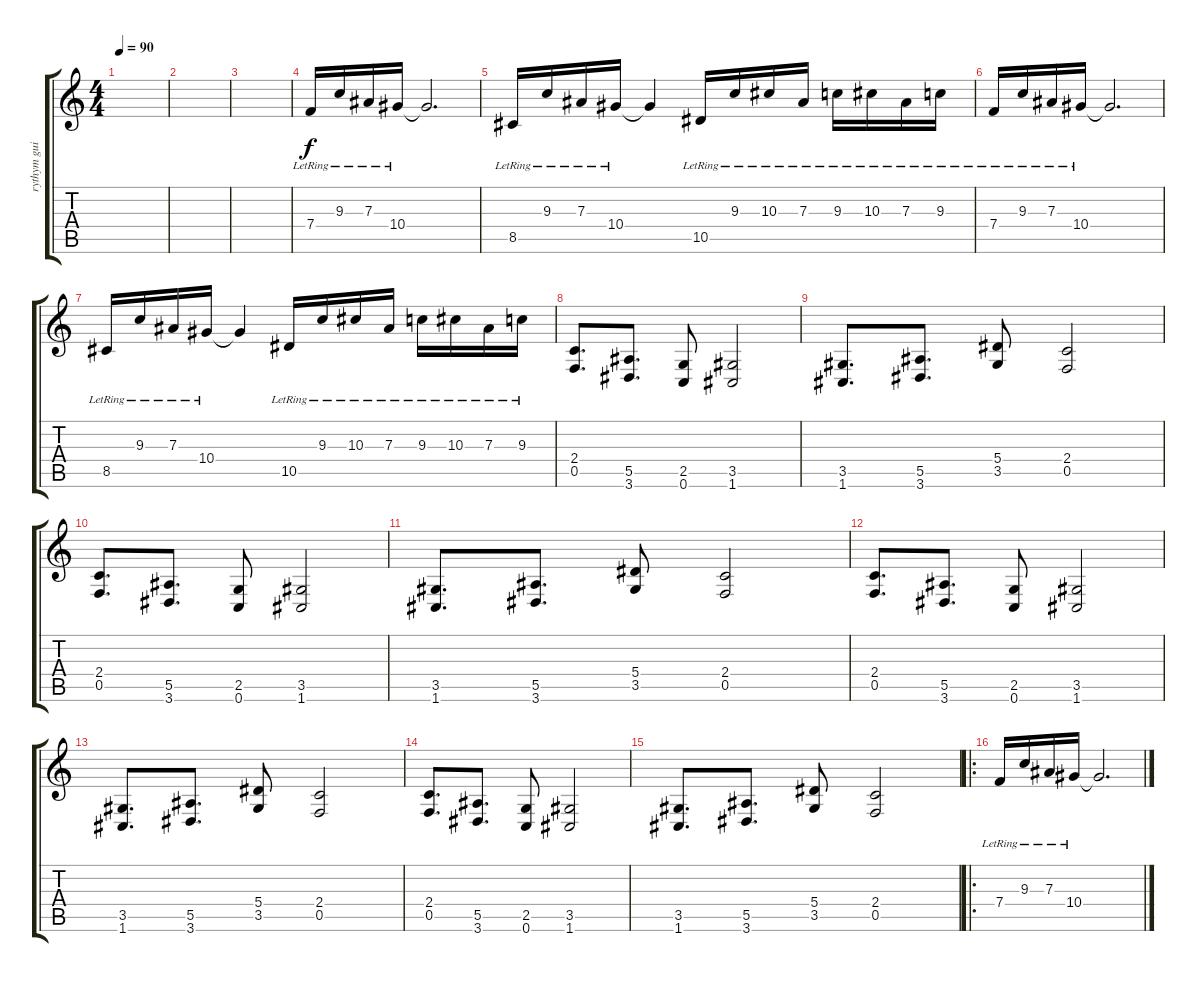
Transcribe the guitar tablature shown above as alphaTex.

\track ("rythym guitar" "rythym gui") {instrument electricguitarjazz}
\staff {score tabs}
\tuning (C4 G3 Eb3 Bb2 F2 C2) {hide}
\ts (4 4)
\tempo 90
\clef g2
\ks c
|
|
|
7.4{lr}.16{instrument electricguitarjazz} 9.3{lr}.16 7.3{lr}.16 10.4{lr}.16 10.4{t}.2{d} |
8.5{lr}.16 9.3{lr}.16 7.3{lr}.16 10.4{lr}.16 10.4{t}.4 10.5{lr}.16 9.3{lr}.16 10.3{lr}.16 7.3{lr}.16 9.3{lr}.16 10.3{lr}.16 7.3{lr}.16 9.3{lr}.16 |
7.4{lr}.16 9.3{lr}.16 7.3{lr}.16 10.4{lr}.16 10.4{t}.2{d} |
8.5{lr}.16 9.3{lr}.16 7.3{lr}.16 10.4{lr}.16 10.4{t}.4 10.5{lr}.16 9.3{lr}.16 10.3{lr}.16 7.3{lr}.16 9.3{lr}.16 10.3{lr}.16 7.3{lr}.16 9.3{lr}.16 |
(2.4 0.5).8{d instrument distortionguitar} (5.5 3.6).8{d} (2.5 0.6).8 (3.5 1.6).2 |
(3.5 1.6).8{d} (5.5 3.6).8{d} (5.4 3.5).8 (2.4 0.5).2 |
(2.4 0.5).8{d} (5.5 3.6).8{d} (2.5 0.6).8 (3.5 1.6).2 |
(3.5 1.6).8{d} (5.5 3.6).8{d} (5.4 3.5).8 (2.4 0.5).2 |
(2.4 0.5).8{d} (5.5 3.6).8{d} (2.5 0.6).8 (3.5 1.6).2 |
(3.5 1.6).8{d} (5.5 3.6).8{d} (5.4 3.5).8 (2.4 0.5).2 |
(2.4 0.5).8{d} (5.5 3.6).8{d} (2.5 0.6).8 (3.5 1.6).2 |
(3.5 1.6).8{d} (5.5 3.6).8{d} (5.4 3.5).8 (2.4 0.5).2 |
\ro
7.4{lr}.16{instrument electricguitarjazz} 9.3{lr}.16 7.3{lr}.16 10.4{lr}.16 10.4{t}.2{d}
